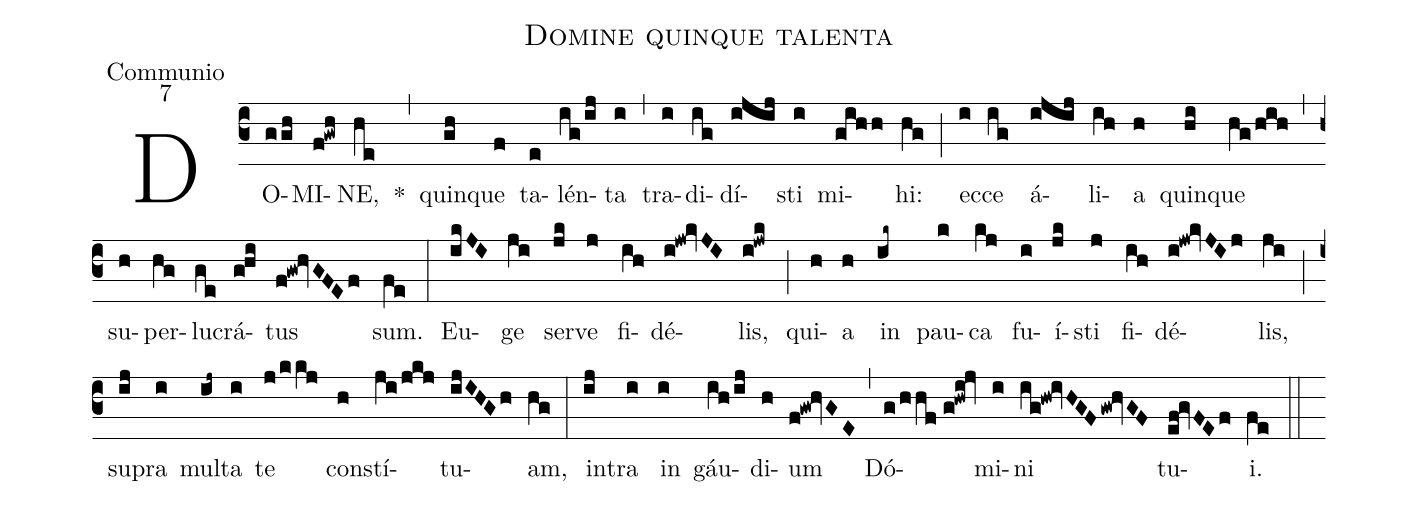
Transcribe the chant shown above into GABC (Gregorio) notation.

name:Domine quinque talenta;
office-part:Communio;
mode:7;
%%
(c3) DO(ggh)MI(f!gwh)NE,(he) *(,) quin(gh)que(f) ta(e)lén(ig/ij)ta(i) (,) tra(i)di(ig)dí(ijij)sti(i) mi(gihh)hi:(hg) (;) ec(i)ce(ig) á(ijij)li(ih)a(h) quin(hi)que(hg/hih) (,) su(h)per(hg)lu(ge)crá(g!hi)tus(f!gw!hvGFEf) sum.(fe) (:) Eu(ikJI)ge(ji) ser(jk)ve(j) fi(ih)dé(i!jw!kvJI)lis,(i!jwk) (;) qui(h)a(h) in(ik~) pau(k)ca(kj) fu(i)í(jk)sti(j) fi(ih)dé(i!jw!kvJIj)lis,(ji) (;) su(ij)pra(i) mul(ij~)ta(i) te(j/kkj) con(h)stí(ji/jkj)tu(ijIHGh)am,(hg) (:) in(ij)tra(i) in(i) gáu(ih/ij)di(h)um(f!gw!hvGE) (,) Dó(g/hhf//g!hwi!jv)mi(i)ni(ig!hw!ivHGF/gw!hvGF) tu(ef!gvFEf)i.(fe) (::)
